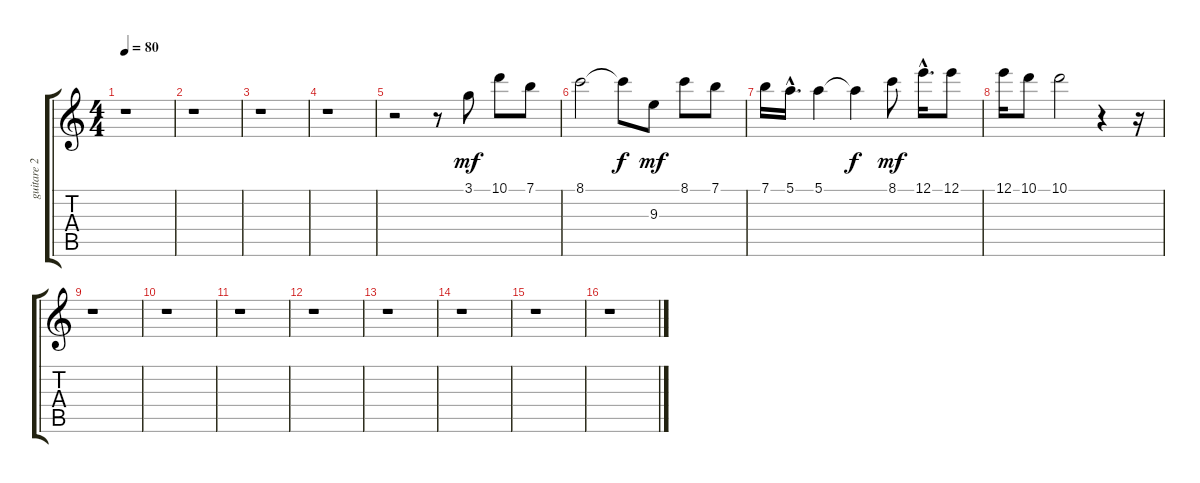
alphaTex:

\track ("guitare 2" "guitare 2") {instrument overdrivenguitar}
\staff {score tabs}
\tuning (E4 B3 G3 D3 A2 E2) {hide}
\ts (4 4)
\tempo 80
\clef g2
\ks c
r.1{dy mf} |
r.1 |
r.1 |
r.1 |
r.2 r.8 3.1.8{volume 16} 10.1.8 7.1.8 |
8.1.2 8.1{t}.8{dy f} 9.3.8{dy mf} 8.1.8 7.1.8 |
7.1.16 5.1{hac}.16{d} 5.1.4 5.1{t}.4{dy f} 8.1.8{dy mf} 12.1{hac}.16{d} 12.1.8 |
12.1.16 10.1.8 10.1.2 r.4 r.16 |
r.1 |
r.1 |
r.1 |
r.1 |
r.1 |
r.1 |
r.1 |
r.1
